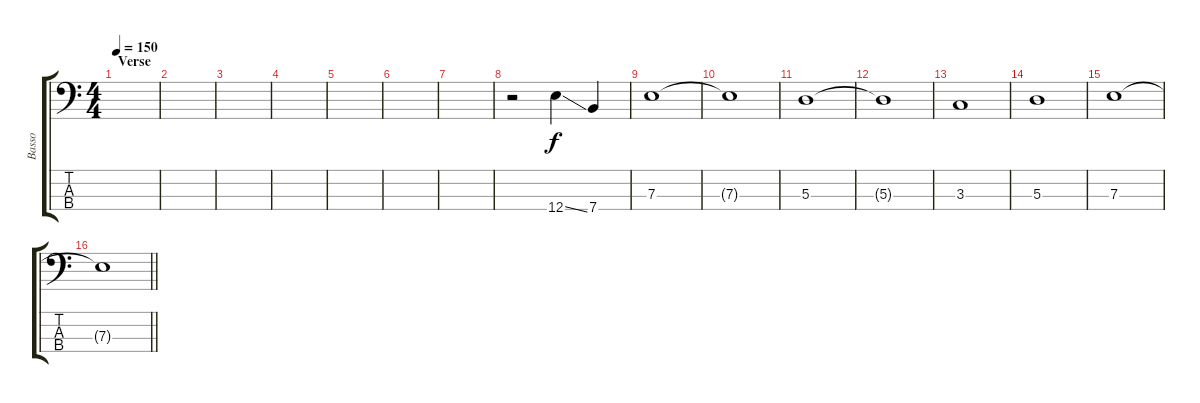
\track ("Basso" "Basso") {instrument electricbassfinger}
\staff {score tabs}
\tuning (G2 D2 A1 E1) {hide}
\ts (4 4)
\section ("" "Verse")
\tempo 150
\clef f4
\ks c
|
|
|
|
|
|
|
r.2 12.4{ss}.4 7.4.4 |
7.3.1 |
7.3{t}.1 |
5.3.1 |
5.3{t}.1 |
3.3.1 |
5.3.1 |
7.3.1 |
\barLineRight lightlight
7.3{t}.1
